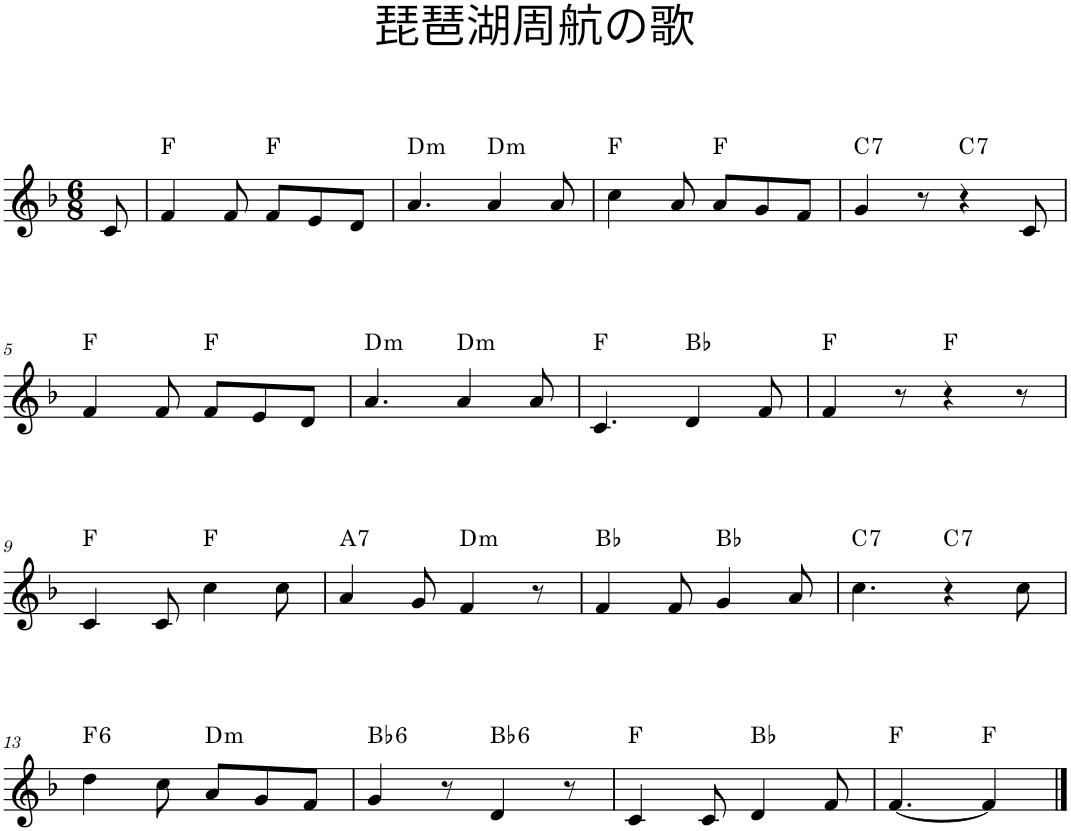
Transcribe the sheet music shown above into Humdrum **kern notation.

**kern	**harte
*part1	*part1
*staff1	*
*I"Piano	*
*I'Pno.	*
*clefG2	*
*k[b-]	*
*M6/8	*
=	=
8c/	.
=1	=1
4f/	F:maj
8f/	.
8f/L	F:maj
8e/	.
8d/J	.
=2	=2
!	!LO:H:kt=m
4.a/	D:min
!	!LO:H:kt=m
4a/	D:min
8a/	.
=3	=3
4cc\	F:maj
8a/	.
8a/L	F:maj
8g/	.
8f/J	.
=4	=4
!	!LO:H:kt=7
4g/	C:7
8r	.
!	!LO:H:kt=7
4r	C:7
8c/	.
!!LO:LB:g=z
=5	=5
4f/	F:maj
8f/	.
8f/L	F:maj
8e/	.
8d/J	.
=6	=6
!	!LO:H:kt=m
4.a/	D:min
!	!LO:H:kt=m
4a/	D:min
8a/	.
=7	=7
4.c/	F:maj
4d/	Bb:maj
8f/	.
=8	=8
4f/	F:maj
8r	.
4r	F:maj
8r	.
!!LO:LB:g=z
=9	=9
4c/	F:maj
8c/	.
4cc\	F:maj
8cc\	.
=10	=10
!	!LO:H:kt=7
4a/	A:7
8g/	.
!	!LO:H:kt=m
4f/	D:min
8r	.
=11	=11
4f/	Bb:maj
8f/	.
4g/	Bb:maj
8a/	.
=12	=12
!	!LO:H:kt=7
4.cc\	C:7
!	!LO:H:kt=7
4r	C:7
8cc\	.
!!LO:LB:g=z
=13	=13
!	!LO:H:kt=6
4dd\	F:maj6
8cc\	.
!	!LO:H:kt=m
8a/L	D:min
8g/	.
8f/J	.
=14	=14
!	!LO:H:kt=6
4g/	Bb:maj6
8r	.
!	!LO:H:kt=6
4d/	Bb:maj6
8r	.
=15	=15
4c/	F:maj
8c/	.
4d/	Bb:maj
8f/	.
=16	=16
[<4.f/	F:maj
4f/]	F:maj
==	==
*-	*-
